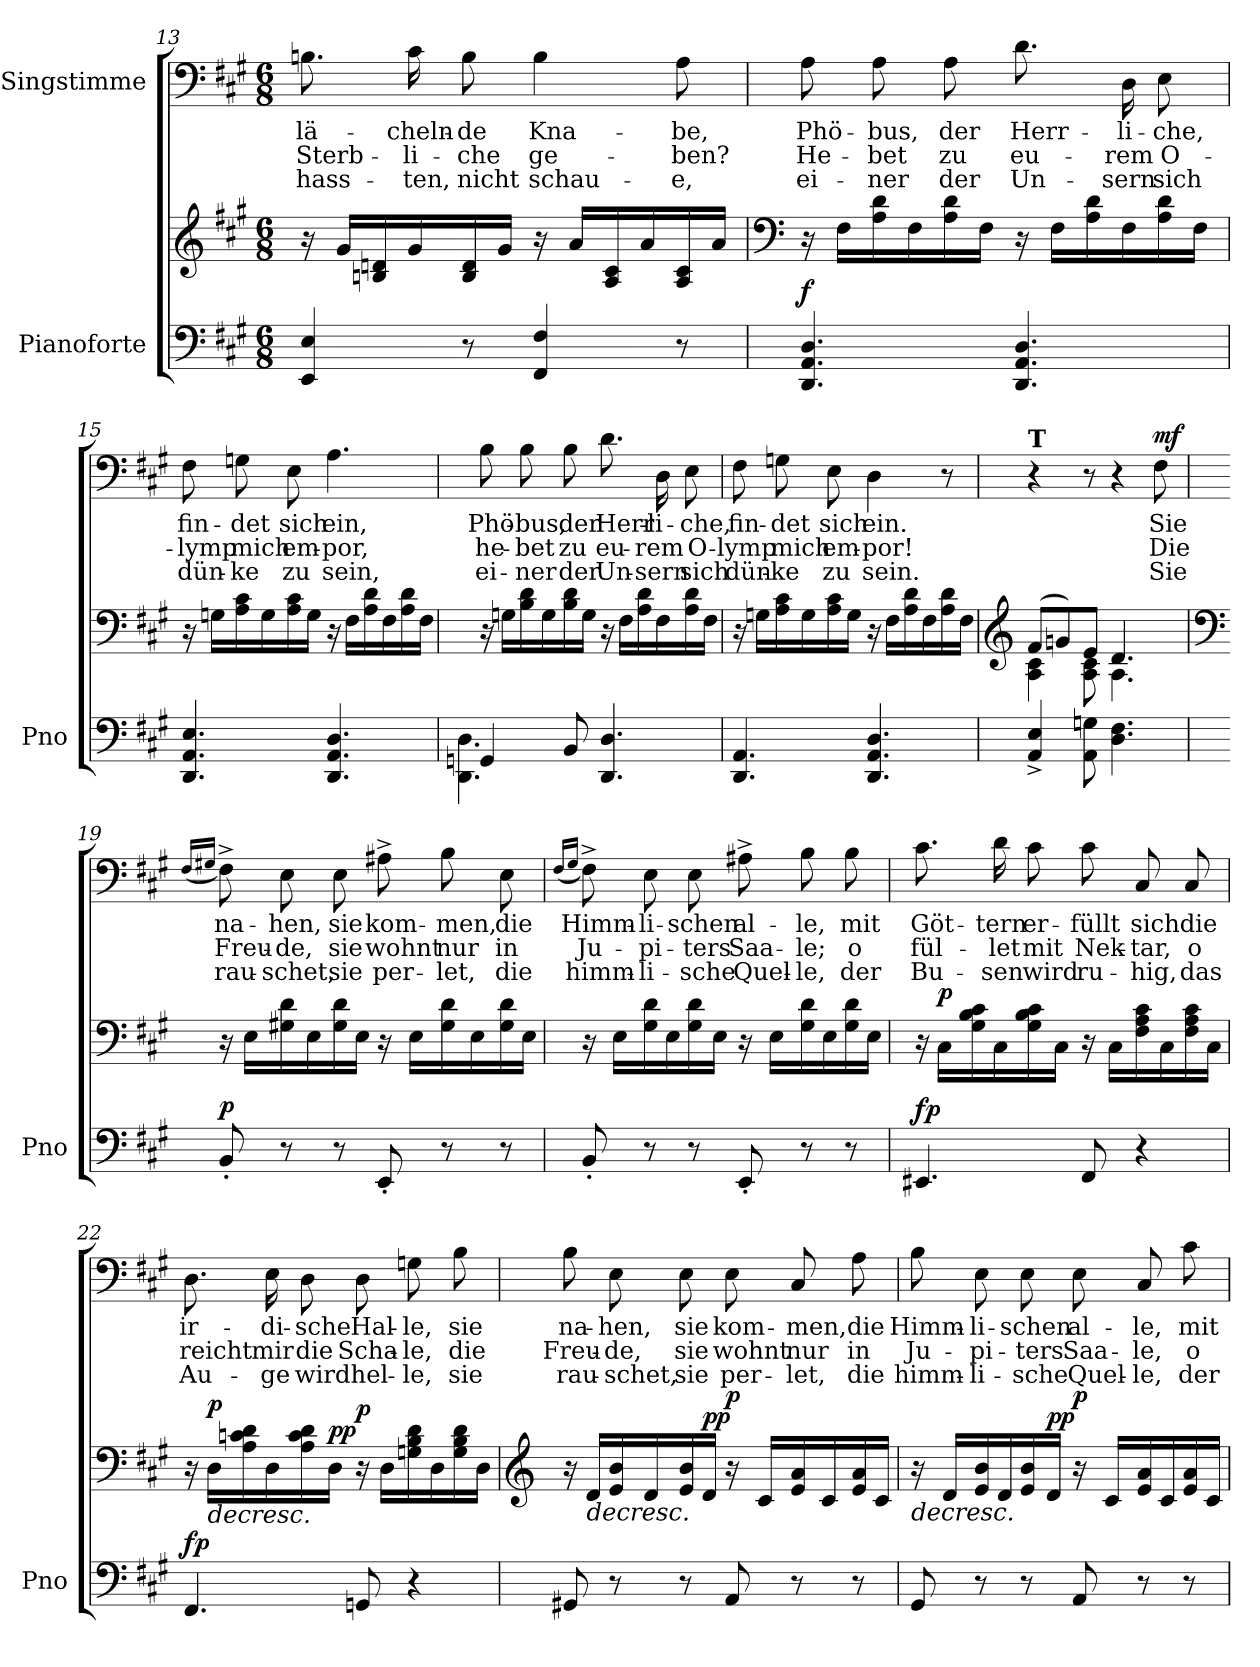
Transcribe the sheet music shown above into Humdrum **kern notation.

**kern	**kern	**dynam	**kern	**text	**text	**text	**dynam
*part2	*part2	*part2	*part1	*part1	*part1	*part1	*part1
*staff3	*staff2	*staff2/3	*staff1	*staff1	*staff1	*staff1	*staff1
*I"Pianoforte	*	*	*I"Singstimme	*	*	*	*
*I'Pno	*	*	*	*	*	*	*
!!LO:LB:g=z
*clefF4	*clefG2	*	*clefF4	*	*	*	*
*k[f#c#g#]	*k[f#c#g#]	*	*k[f#c#g#]	*	*	*	*
*M6/8	*M6/8	*	*M6/8	*	*	*	*
=13	=13	=13	=13	=13	=13	=13	=13
!	!	!	!	!LO:LY:b	!LO:LY:b	!LO:LY:b	!
4EE/ 4E/	16r	.	8.Bn\	lä-	Sterb-	hass-	.
.	16g#/LL	.	.	.	.	.	.
.	16Bn/ 16dn/	.	.	.	.	.	.
!	!	!	!	!LO:LY:b	!LO:LY:b	!LO:LY:b	!
.	16g#/	.	16c#\	-cheln-	-li-	-ten,	.
!	!	!	!	!LO:LY:b	!LO:LY:b	!LO:LY:b	!
8r	16B/ 16d/	.	8B\	-de	-che	nicht	.
.	16g#/JJ	.	.	.	.	.	.
!	!	!	!	!LO:LY:b	!LO:LY:b	!LO:LY:b	!
4FF#/ 4F#/	16r	.	4B\	Kna-	ge-	schau-	.
.	16a/LL	.	.	.	.	.	.
.	16A/ 16c#/	.	.	.	.	.	.
.	16a/	.	.	.	.	.	.
!	!	!	!	!LO:LY:b	!LO:LY:b	!LO:LY:b	!
8r	16A/ 16c#/	.	8A\	-be,	-ben?	-e,	.
.	16a/JJ	.	.	.	.	.	.
=14	=14	=14	=14	=14	=14	=14	=14
*	*clefF4	*	*	*	*	*	*
!	!	!LO:DY:a=2	!	!LO:LY:b	!LO:LY:b	!LO:LY:b	!
4.DD/ 4.AA/ 4.D/	16r	f	8A\	Phö-	He-	ei-	.
.	16F#\LL	.	.	.	.	.	.
!	!	!	!	!LO:LY:b	!LO:LY:b	!LO:LY:b	!
.	16A\ 16d\	.	8A\	-bus,	-bet	-ner	.
.	16F#\	.	.	.	.	.	.
!	!	!	!	!LO:LY:b	!LO:LY:b	!LO:LY:b	!
.	16A\ 16d\	.	8A\	der	zu	der	.
.	16F#\JJ	.	.	.	.	.	.
!	!	!	!	!LO:LY:b	!LO:LY:b	!LO:LY:b	!
4.DD/ 4.AA/ 4.D/	16r	.	8.d\	Herr-	eu-	Un-	.
.	16F#\LL	.	.	.	.	.	.
.	16A\ 16d\	.	.	.	.	.	.
!	!	!	!	!LO:LY:b	!LO:LY:b	!LO:LY:b	!
.	16F#\	.	16D\	-li-	-rem	-sern	.
!	!	!	!	!LO:LY:b	!LO:LY:b	!LO:LY:b	!
.	16A\ 16d\	.	8E\	-che,	O-	sich	.
.	16F#\JJ	.	.	.	.	.	.
=15	=15	=15	=15	=15	=15	=15	=15
!	!	!	!	!LO:LY:b	!LO:LY:b	!LO:LY:b	!
4.DD/ 4.AA/ 4.E/	16r	.	8F#\	fin-	-lymp	dün-	.
.	16Gn\LL	.	.	.	.	.	.
!	!	!	!	!LO:LY:b	!LO:LY:b	!LO:LY:b	!
.	16A\ 16c#\	.	8Gn\	-det	mich	-ke	.
.	16G\	.	.	.	.	.	.
!	!	!	!	!LO:LY:b	!LO:LY:b	!LO:LY:b	!
.	16A\ 16c#\	.	8E\	sich	em-	zu	.
.	16G\JJ	.	.	.	.	.	.
!	!	!	!	!LO:LY:b	!LO:LY:b	!LO:LY:b	!
4.DD/ 4.AA/ 4.D/	16r	.	4.A\	ein,	-por,	sein,	.
.	16F#\LL	.	.	.	.	.	.
.	16A\ 16d\	.	.	.	.	.	.
.	16F#\	.	.	.	.	.	.
.	16A\ 16d\	.	.	.	.	.	.
.	16F#\JJ	.	.	.	.	.	.
=16	=16	=16	=16	=16	=16	=16	=16
*^	*	*	*	*	*	*	*
!	!	!	!	!	!LO:LY:b	!LO:LY:b	!LO:LY:b	!
4GGn/	4.DD\ 4.D\	16r	.	8B\	Phö-	he-	ei-	.
.	.	16Gn\LL	.	.	.	.	.	.
!	!	!	!	!	!LO:LY:b	!LO:LY:b	!LO:LY:b	!
.	.	16B\ 16d\	.	8B\	-bus,	-bet	-ner	.
.	.	16G\	.	.	.	.	.	.
!	!	!	!	!	!LO:LY:b	!LO:LY:b	!LO:LY:b	!
8BB/	.	16B\ 16d\	.	8B\	der	zu	der	.
.	.	16G\JJ	.	.	.	.	.	.
!	!	!	!	!	!LO:LY:b	!LO:LY:b	!LO:LY:b	!
4.DD/ 4.D/	4.ryy	16r	.	8.d\	Herr-	eu-	Un-	.
.	.	16F#\LL	.	.	.	.	.	.
.	.	16A\ 16d\	.	.	.	.	.	.
!	!	!	!	!	!LO:LY:b	!LO:LY:b	!LO:LY:b	!
.	.	16F#\	.	16D\	-li-	-rem	-sern	.
!	!	!	!	!	!LO:LY:b	!LO:LY:b	!LO:LY:b	!
.	.	16A\ 16d\	.	8E\	-che,	O-	sich	.
.	.	16F#\JJ	.	.	.	.	.	.
*v	*v	*	*	*	*	*	*	*
!!LO:PB:g=z
=17	=17	=17	=17	=17	=17	=17	=17
!	!	!	!	!LO:LY:b	!LO:LY:b	!LO:LY:b	!
4.DD/ 4.AA/	16r	.	8F#\	fin-	-lymp	dün-	.
.	16Gn\LL	.	.	.	.	.	.
!	!	!	!	!LO:LY:b	!LO:LY:b	!LO:LY:b	!
.	16A\ 16c#\	.	8Gn\	-det	mich	-ke	.
.	16G\	.	.	.	.	.	.
!	!	!	!	!LO:LY:b	!LO:LY:b	!LO:LY:b	!
.	16A\ 16c#\	.	8E\	sich	em-	zu	.
.	16G\JJ	.	.	.	.	.	.
!	!	!	!	!LO:LY:b	!LO:LY:b	!LO:LY:b	!
4.DD/ 4.AA/ 4.D/	16r	.	4D\	ein.	-por!	sein.	.
.	16F#\LL	.	.	.	.	.	.
.	16A\ 16d\	.	.	.	.	.	.
.	16F#\	.	.	.	.	.	.
.	16A\ 16d\	.	8r	.	.	.	.
.	16F#\JJ	.	.	.	.	.	.
=18	=18	=18	=18	=18	=18	=18	=18
*	*clefG2	*	*	*	*	*	*
*	*^	*	*	*	*	*	*
!	!	!	!	!LO:TX:a:B:t=T	!	!	!	!
4AA/^ 4E/^	(8f#/L	4A\ 4c#\	.	4r	.	.	.	.
.	8gn/)	.	.	.	.	.	.	.
8AA\ 8Gn\	8e/J	8A\ 8c#\	.	8r	.	.	.	.
4.D\ 4.F#\	4.d/	4.A\	.	4r	.	.	.	.
!	!	!	!	!	!LO:LY:b	!LO:LY:b	!LO:LY:b	!LO:DY:a
.	.	.	.	8F#\	Sie	Die	Sie	mf
*	*v	*v	*	*	*	*	*	*
=19	=19	=19	=19	=19	=19	=19	=19
*	*clefF4	*	*	*	*	*	*
.	.	.	(16qF#/LL	.	.	.	.
.	.	.	16qG#X/JJ	.	.	.	.
!	!	!LO:DY:a=2	!	!LO:LY:b	!LO:LY:b	!LO:LY:b	!
8BB'/	16r	p	8F#^\)	na-	Freu-	rau-	.
.	16E\LL	.	.	.	.	.	.
!	!	!	!	!LO:LY:b	!LO:LY:b	!LO:LY:b	!
8r	16G#X\ 16d\	.	8E\	-hen,	-de,	-schet,	.
.	16E\	.	.	.	.	.	.
!	!	!	!	!LO:LY:b	!LO:LY:b	!LO:LY:b	!
8r	16G#\ 16d\	.	8E\	sie	sie	sie	.
.	16E\JJ	.	.	.	.	.	.
!	!	!	!	!LO:LY:b	!LO:LY:b	!LO:LY:b	!
8EE'/	16r	.	8A#X^\	kom-	wohnt	per-	.
.	16E\LL	.	.	.	.	.	.
!	!	!	!	!LO:LY:b	!LO:LY:b	!LO:LY:b	!
8r	16G#\ 16d\	.	8B\	-men,	nur	-let,	.
.	16E\	.	.	.	.	.	.
!	!	!	!	!LO:LY:b	!LO:LY:b	!LO:LY:b	!
8r	16G#\ 16d\	.	8E\	die	in	die	.
.	16E\JJ	.	.	.	.	.	.
=20	=20	=20	=20	=20	=20	=20	=20
.	.	.	(16qF#/LL	.	.	.	.
.	.	.	16qG#/JJ	.	.	.	.
!	!	!	!	!LO:LY:b	!LO:LY:b	!LO:LY:b	!
8BB'/	16r	.	8F#^\)	Himm-	Ju-	himm-	.
.	16E\LL	.	.	.	.	.	.
!	!	!	!	!LO:LY:b	!LO:LY:b	!LO:LY:b	!
8r	16G#\ 16d\	.	8E\	-li-	-pi-	-li-	.
.	16E\	.	.	.	.	.	.
!	!	!	!	!LO:LY:b	!LO:LY:b	!LO:LY:b	!
8r	16G#\ 16d\	.	8E\	-schen	-ters	-sche	.
.	16E\JJ	.	.	.	.	.	.
!	!	!	!	!LO:LY:b	!LO:LY:b	!LO:LY:b	!
8EE'/	16r	.	8A#X^\	al-	Saa-	Quel-	.
.	16E\LL	.	.	.	.	.	.
!	!	!	!	!LO:LY:b	!LO:LY:b	!LO:LY:b	!
8r	16G#\ 16d\	.	8B\	-le,	-le;	-le,	.
.	16E\	.	.	.	.	.	.
!	!	!	!	!LO:LY:b	!LO:LY:b	!LO:LY:b	!
8r	16G#\ 16d\	.	8B\	mit	o	der	.
.	16E\JJ	.	.	.	.	.	.
!!LO:LB:g=z
=21	=21	=21	=21	=21	=21	=21	=21
!	!	!LO:DY:a=2	!	!LO:LY:b	!LO:LY:b	!LO:LY:b	!
4.EE#X/	16r	fp	8.c#\	Göt-	fül-	Bu-	.
!	!	!LO:DY:a	!	!	!	!	!
.	16C#\LL	p	.	.	.	.	.
.	16G#\ 16B\ 16c#\	.	.	.	.	.	.
!	!	!	!	!LO:LY:b	!LO:LY:b	!LO:LY:b	!
.	16C#\	.	16d\	-tern	-let	-sen	.
!	!	!	!	!LO:LY:b	!LO:LY:b	!LO:LY:b	!
.	16G#\ 16B\ 16c#\	.	8c#\	er-	mit	wird	.
.	16C#\JJ	.	.	.	.	.	.
!	!	!	!	!LO:LY:b	!LO:LY:b	!LO:LY:b	!
8FF#/	16r	.	8c#\	-füllt	Nek-	ru-	.
.	16C#\LL	.	.	.	.	.	.
!	!	!	!	!LO:LY:b	!LO:LY:b	!LO:LY:b	!
4r	16F#\ 16A\ 16c#\	.	8C#/	sich	-tar,	-hig,	.
.	16C#\	.	.	.	.	.	.
!	!	!	!	!LO:LY:b	!LO:LY:b	!LO:LY:b	!
.	16F#\ 16A\ 16c#\	.	8C#/	die	o	das	.
.	16C#\JJ	.	.	.	.	.	.
=22	=22	=22	=22	=22	=22	=22	=22
!	!	!LO:DY:a=2	!	!LO:LY:b	!LO:LY:b	!LO:LY:b	!
4.FF#/	16r	fp	8.D\	ir-	reicht	Au-	.
!	!	!LO:HP:b	!	!	!	!	!
!	!	!LO:DY:n=1:a	!	!	!	!	!
.	16D\LL	> p	.	.	.	.	.
.	16A\ 16cn\ 16d\	.	.	.	.	.	.
!	!	!	!	!LO:LY:b	!LO:LY:b	!LO:LY:b	!
.	16D\	.	16E\	-di-	mir	-ge	.
!	!	!	!	!LO:LY:b	!LO:LY:b	!LO:LY:b	!
.	16A\ 16c\ 16d\	.	8D\	-sche	die	wird	.
!	!	!LO:DY:n=2:a	!	!	!	!	!
.	16D\JJ	pp	.	.	.	.	.
!	!	!LO:DY:n=3:a	!	!LO:LY:b	!LO:LY:b	!LO:LY:b	!
8GGn/	16r	] p	8D\	Hal-	Scha-	hel-	.
.	16D\LL	.	.	.	.	.	.
!	!	!	!	!LO:LY:b	!LO:LY:b	!LO:LY:b	!
4r	16Gn\ 16B\ 16d\	.	8Gn\	-le,	-le,	-le,	.
.	16D\	.	.	.	.	.	.
!	!	!	!	!LO:LY:b	!LO:LY:b	!LO:LY:b	!
.	16G\ 16B\ 16d\	.	8B\	sie	die	sie	.
.	16D\JJ	.	.	.	.	.	.
=23	=23	=23	=23	=23	=23	=23	=23
*	*clefG2	*	*	*	*	*	*
!	!	!	!	!LO:LY:b	!LO:LY:b	!LO:LY:b	!
8GG#X/	16r	.	8B\	na-	Freu-	rau-	.
!	!	!LO:HP:b	!	!	!	!	!
.	16d/LL	>	.	.	.	.	.
!	!	!	!	!LO:LY:b	!LO:LY:b	!LO:LY:b	!
8r	16e/ 16b/	.	8E\	-hen,	-de,	-schet,	.
.	16d/	.	.	.	.	.	.
!	!	!	!	!LO:LY:b	!LO:LY:b	!LO:LY:b	!
8r	16e/ 16b/	.	8E\	sie	sie	sie	.
!	!	!LO:DY:a	!	!	!	!	!
.	16d/JJ	pp	.	.	.	.	.
!	!	!LO:DY:n=1:a	!	!LO:LY:b	!LO:LY:b	!LO:LY:b	!
8AA/	16r	] p	8E\	kom-	wohnt	per-	.
.	16c#/LL	.	.	.	.	.	.
!	!	!	!	!LO:LY:b	!LO:LY:b	!LO:LY:b	!
8r	16e/ 16a/	.	8C#/	-men,	nur	-let,	.
.	16c#/	.	.	.	.	.	.
!	!	!	!	!LO:LY:b	!LO:LY:b	!LO:LY:b	!
8r	16e/ 16a/	.	8A\	die	in	die	.
.	16c#/JJ	.	.	.	.	.	.
=24	=24	=24	=24	=24	=24	=24	=24
!	!	!LO:HP:b	!	!LO:LY:b	!LO:LY:b	!LO:LY:b	!
8GG#/	16r	>	8B\	Himm-	Ju-	himm-	.
.	16d/LL	.	.	.	.	.	.
!	!	!	!	!LO:LY:b	!LO:LY:b	!LO:LY:b	!
8r	16e/ 16b/	.	8E\	-li-	-pi-	-li-	.
.	16d/	.	.	.	.	.	.
!	!	!	!	!LO:LY:b	!LO:LY:b	!LO:LY:b	!
8r	16e/ 16b/	.	8E\	-schen	-ters	-sche	.
!	!	!LO:DY:a	!	!	!	!	!
.	16d/JJ	pp	.	.	.	.	.
!	!	!LO:DY:n=1:a	!	!LO:LY:b	!LO:LY:b	!LO:LY:b	!
8AA/	16r	] p	8E\	al-	Saa-	Quel-	.
.	16c#/LL	.	.	.	.	.	.
!	!	!	!	!LO:LY:b	!LO:LY:b	!LO:LY:b	!
8r	16e/ 16a/	.	8C#/	-le,	-le,	-le,	.
.	16c#/	.	.	.	.	.	.
!	!	!	!	!LO:LY:b	!LO:LY:b	!LO:LY:b	!
8r	16e/ 16a/	.	8c#\	mit	o	der	.
.	16c#/JJ	.	.	.	.	.	.
=	=	=	=	=	=	=	=
*-	*-	*-	*-	*-	*-	*-	*-
